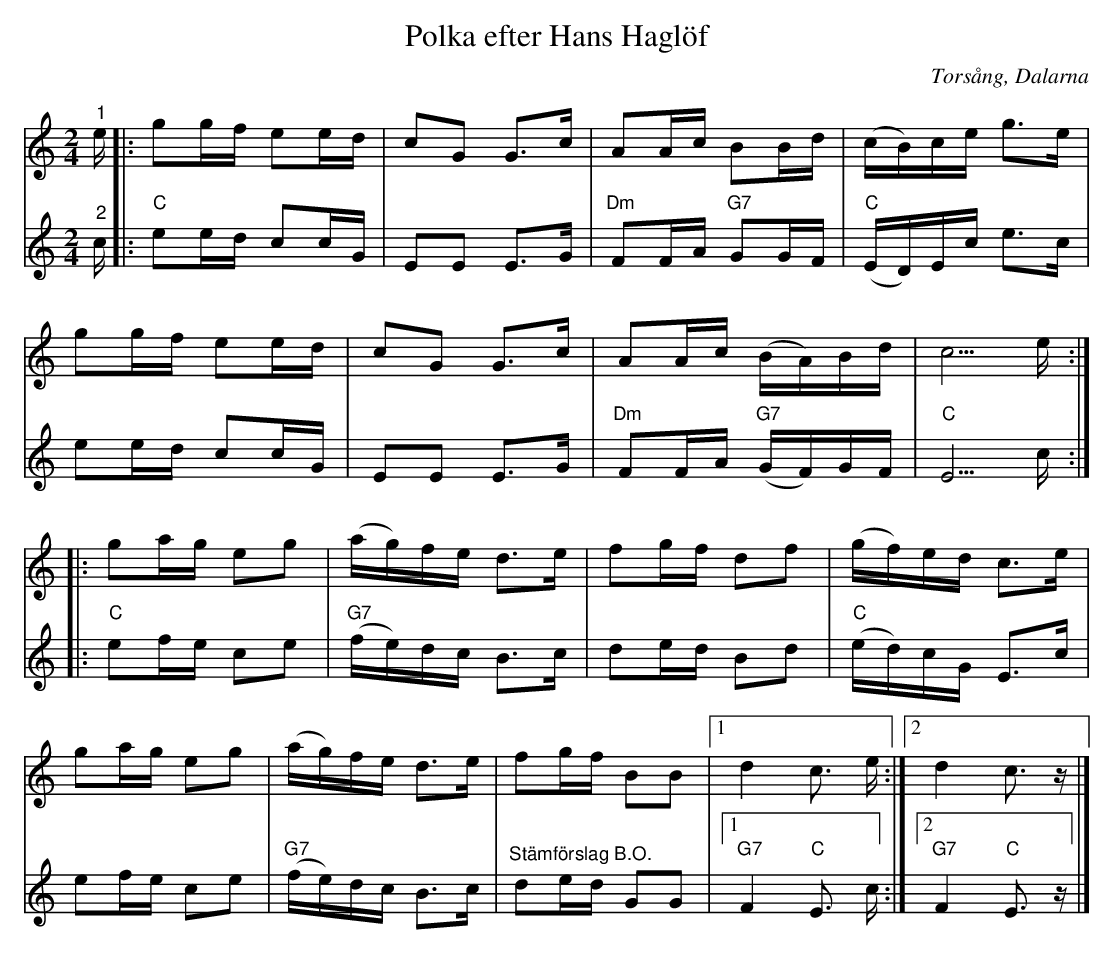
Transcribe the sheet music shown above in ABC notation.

X:1
T:Polka efter Hans Haglöf
O:Torsång, Dalarna
L:1/16
M:2/4
K:C
V:1
"^1" e |: g2gf e2ed | c2G2 G2>c2 | A2Ac B2Bd | (cB)ce g2>e2 |
g2gf e2ed | c2G2 G2>c2 | A2Ac (BA)Bd | c5 e ::
g2ag e2g2 | (ag)fe d2>e2 | f2gf d2f2 | (gf)ed c2>e2 |
g2ag e2g2 | (ag)fe d2>e2 | f2gf B2B2 |1 d4 c3 e :|2 d4 c3 z |]
V:2
"^2" c |:"C" e2ed c2cG | E2E2 E2>G2 | "Dm" F2FA "G7" G2GF |"C" (ED)Ec e2>c2 |
e2ed c2cG | E2E2 E2>G2 | "Dm" F2FA "G7" (GF)GF |"C" E5 c ::
"C" e2fe c2e2 |"G7" (fe)dc B2>c2 | d2ed B2d2 | "C" (ed)cG E2>c2 | e2fe c2e2 |
"G7" (fe)dc B2>c2 | "^Stämförslag B.O." d2ed G2G2 |1"G7" F4"C" E3 c :|2"G7" F4"C" E3 z |]
